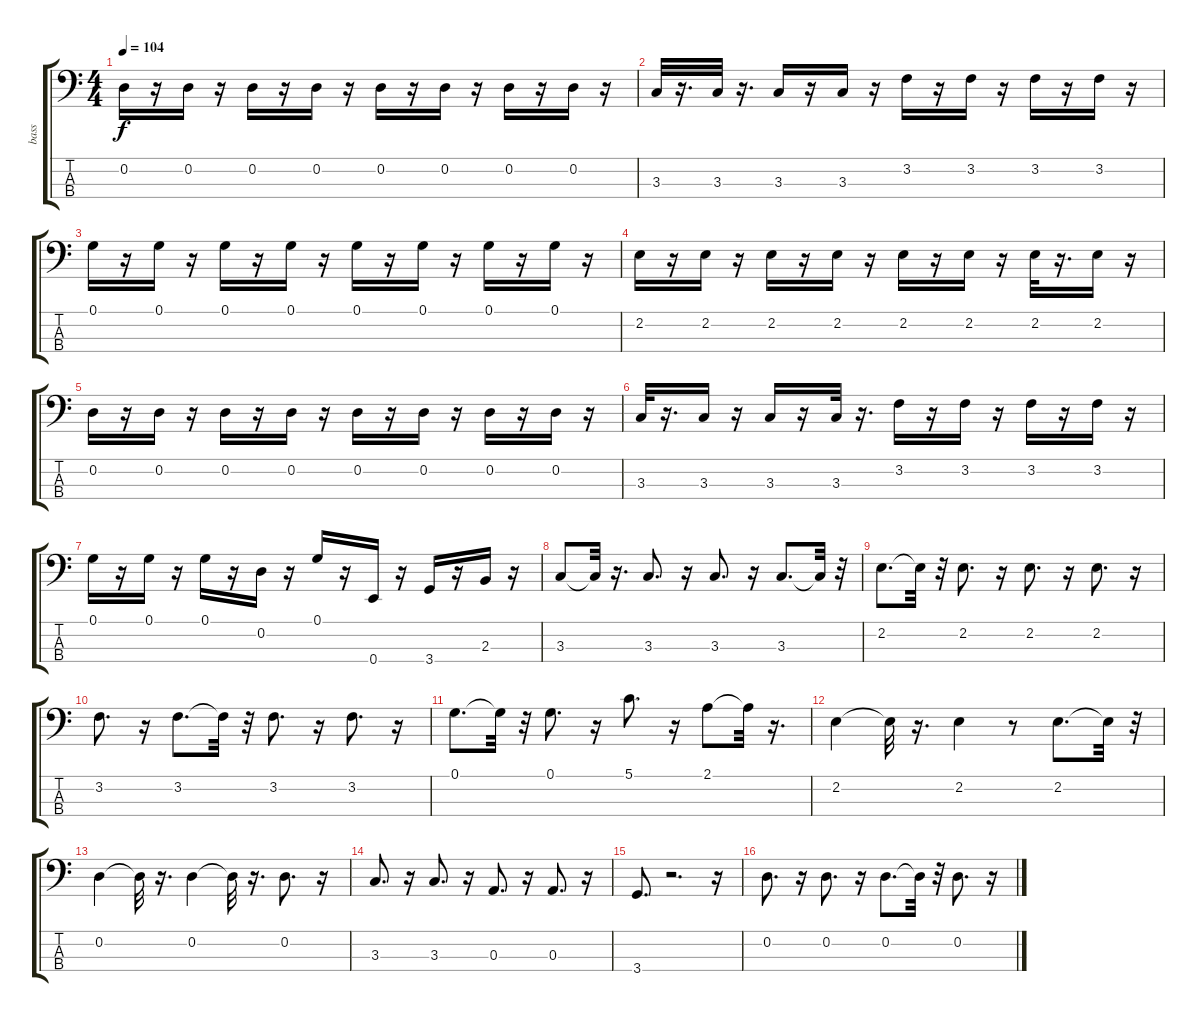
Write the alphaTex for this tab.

\track ("bass" "bass") {instrument acousticbass}
\staff {score tabs}
\tuning (G2 D2 A1 E1) {hide}
\ts (4 4)
\tempo 104
\clef f4
\ks c
0.2.16{dy f} r.16 0.2.16 r.16 0.2.16 r.16 0.2.16 r.16 0.2.16 r.16 0.2.16 r.16 0.2.16 r.16 0.2.16 r.16 |
3.3.32 r.16{d} 3.3.32 r.16{d} 3.3.16 r.16 3.3.16 r.16 3.2.16 r.16 3.2.16 r.16 3.2.16 r.16 3.2.16 r.16 |
0.1.16 r.16 0.1.16 r.16 0.1.16 r.16 0.1.16 r.16 0.1.16 r.16 0.1.16 r.16 0.1.16 r.16 0.1.16 r.16 |
2.2.16 r.16 2.2.16 r.16 2.2.16 r.16 2.2.16 r.16 2.2.16 r.16 2.2.16 r.16 2.2.32 r.16{d} 2.2.16 r.16 |
0.2.16 r.16 0.2.16 r.16 0.2.16 r.16 0.2.16 r.16 0.2.16 r.16 0.2.16 r.16 0.2.16 r.16 0.2.16 r.16 |
3.3.32 r.16{d} 3.3.16 r.16 3.3.16 r.16 3.3.32 r.16{d} 3.2.16 r.16 3.2.16 r.16 3.2.16 r.16 3.2.16 r.16 |
0.1.16 r.16 0.1.16 r.16 0.1.16 r.16 0.2.16 r.16 0.1.16 r.16 0.4.16 r.16 3.4.16 r.16 2.3.16 r.16 |
3.3.8 3.3{t}.32 r.16{d} 3.3.8{d} r.16 3.3.8{d} r.16 3.3.8{d} 3.3{t}.32 r.32 |
2.2.8{d} 2.2{t}.32 r.32 2.2.8{d} r.16 2.2.8{d} r.16 2.2.8{d} r.16 |
3.2.8{d} r.16 3.2.8{d} 3.2{t}.32 r.32 3.2.8{d} r.16 3.2.8{d} r.16 |
0.1.8{d} 0.1{t}.32 r.32 0.1.8{d} r.16 5.1.8{d} r.16 2.1.8 2.1{t}.32 r.16{d} |
2.2.4 2.2{t}.32 r.16{d} 2.2.4 r.8 2.2.8{d} 2.2{t}.32 r.32 |
0.2.4 0.2{t}.32 r.16{d} 0.2.4 0.2{t}.32 r.16{d} 0.2.8{d} r.16 |
3.3.8{d} r.16 3.3.8{d} r.16 0.3.8{d} r.16 0.3.8{d} r.16 |
3.4.8{d} r.2{d} r.16 |
0.2.8{d} r.16 0.2.8{d} r.16 0.2.8{d} 0.2{t}.32 r.32 0.2.8{d} r.16
